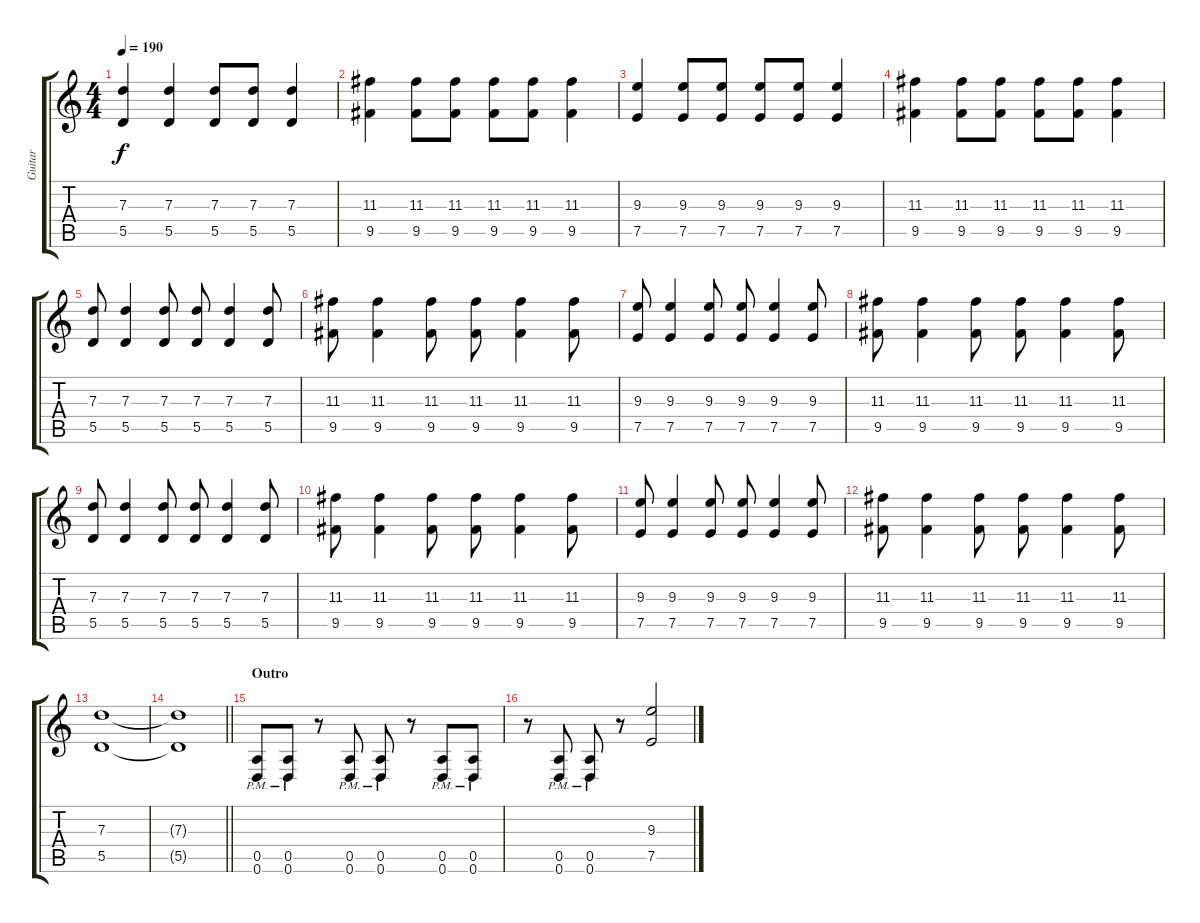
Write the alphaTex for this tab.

\track ("Guitar" "Guitar") {instrument overdrivenguitar}
\staff {score tabs}
\tuning (E4 B3 G3 D3 A2 D2) {hide}
\ts (4 4)
\tempo 190
\clef g2
\ks c
(7.3 5.5).4{dy f} (7.3 5.5).4 (7.3 5.5).8 (7.3 5.5).8 (7.3 5.5).4 |
(11.3 9.5).4 (11.3 9.5).8 (11.3 9.5).8 (11.3 9.5).8 (11.3 9.5).8 (11.3 9.5).4 |
(9.3 7.5).4 (9.3 7.5).8 (9.3 7.5).8 (9.3 7.5).8 (9.3 7.5).8 (9.3 7.5).4 |
(11.3 9.5).4 (11.3 9.5).8 (11.3 9.5).8 (11.3 9.5).8 (11.3 9.5).8 (11.3 9.5).4 |
(7.3 5.5).8 (7.3 5.5).4 (7.3 5.5).8 (7.3 5.5).8 (7.3 5.5).4 (7.3 5.5).8 |
(11.3 9.5).8 (11.3 9.5).4 (11.3 9.5).8 (11.3 9.5).8 (11.3 9.5).4 (11.3 9.5).8 |
(9.3 7.5).8 (9.3 7.5).4 (9.3 7.5).8 (9.3 7.5).8 (9.3 7.5).4 (9.3 7.5).8 |
(11.3 9.5).8 (11.3 9.5).4 (11.3 9.5).8 (11.3 9.5).8 (11.3 9.5).4 (11.3 9.5).8 |
(7.3 5.5).8 (7.3 5.5).4 (7.3 5.5).8 (7.3 5.5).8 (7.3 5.5).4 (7.3 5.5).8 |
(11.3 9.5).8 (11.3 9.5).4 (11.3 9.5).8 (11.3 9.5).8 (11.3 9.5).4 (11.3 9.5).8 |
(9.3 7.5).8 (9.3 7.5).4 (9.3 7.5).8 (9.3 7.5).8 (9.3 7.5).4 (9.3 7.5).8 |
(11.3 9.5).8 (11.3 9.5).4 (11.3 9.5).8 (11.3 9.5).8 (11.3 9.5).4 (11.3 9.5).8 |
(7.3 5.5).1 |
\barLineRight lightlight
(7.3{t} 5.5{t}).1 |
\section ("" "Outro")
(0.5{pm} 0.6{pm}).8 (0.5{pm} 0.6{pm}).8 r.8 (0.5{pm} 0.6{pm}).8 (0.5{pm} 0.6{pm}).8 r.8 (0.5{pm} 0.6{pm}).8 (0.5{pm} 0.6{pm}).8 |
r.8 (0.5{pm} 0.6{pm}).8 (0.5{pm} 0.6{pm}).8 r.8 (9.3 7.5).2
